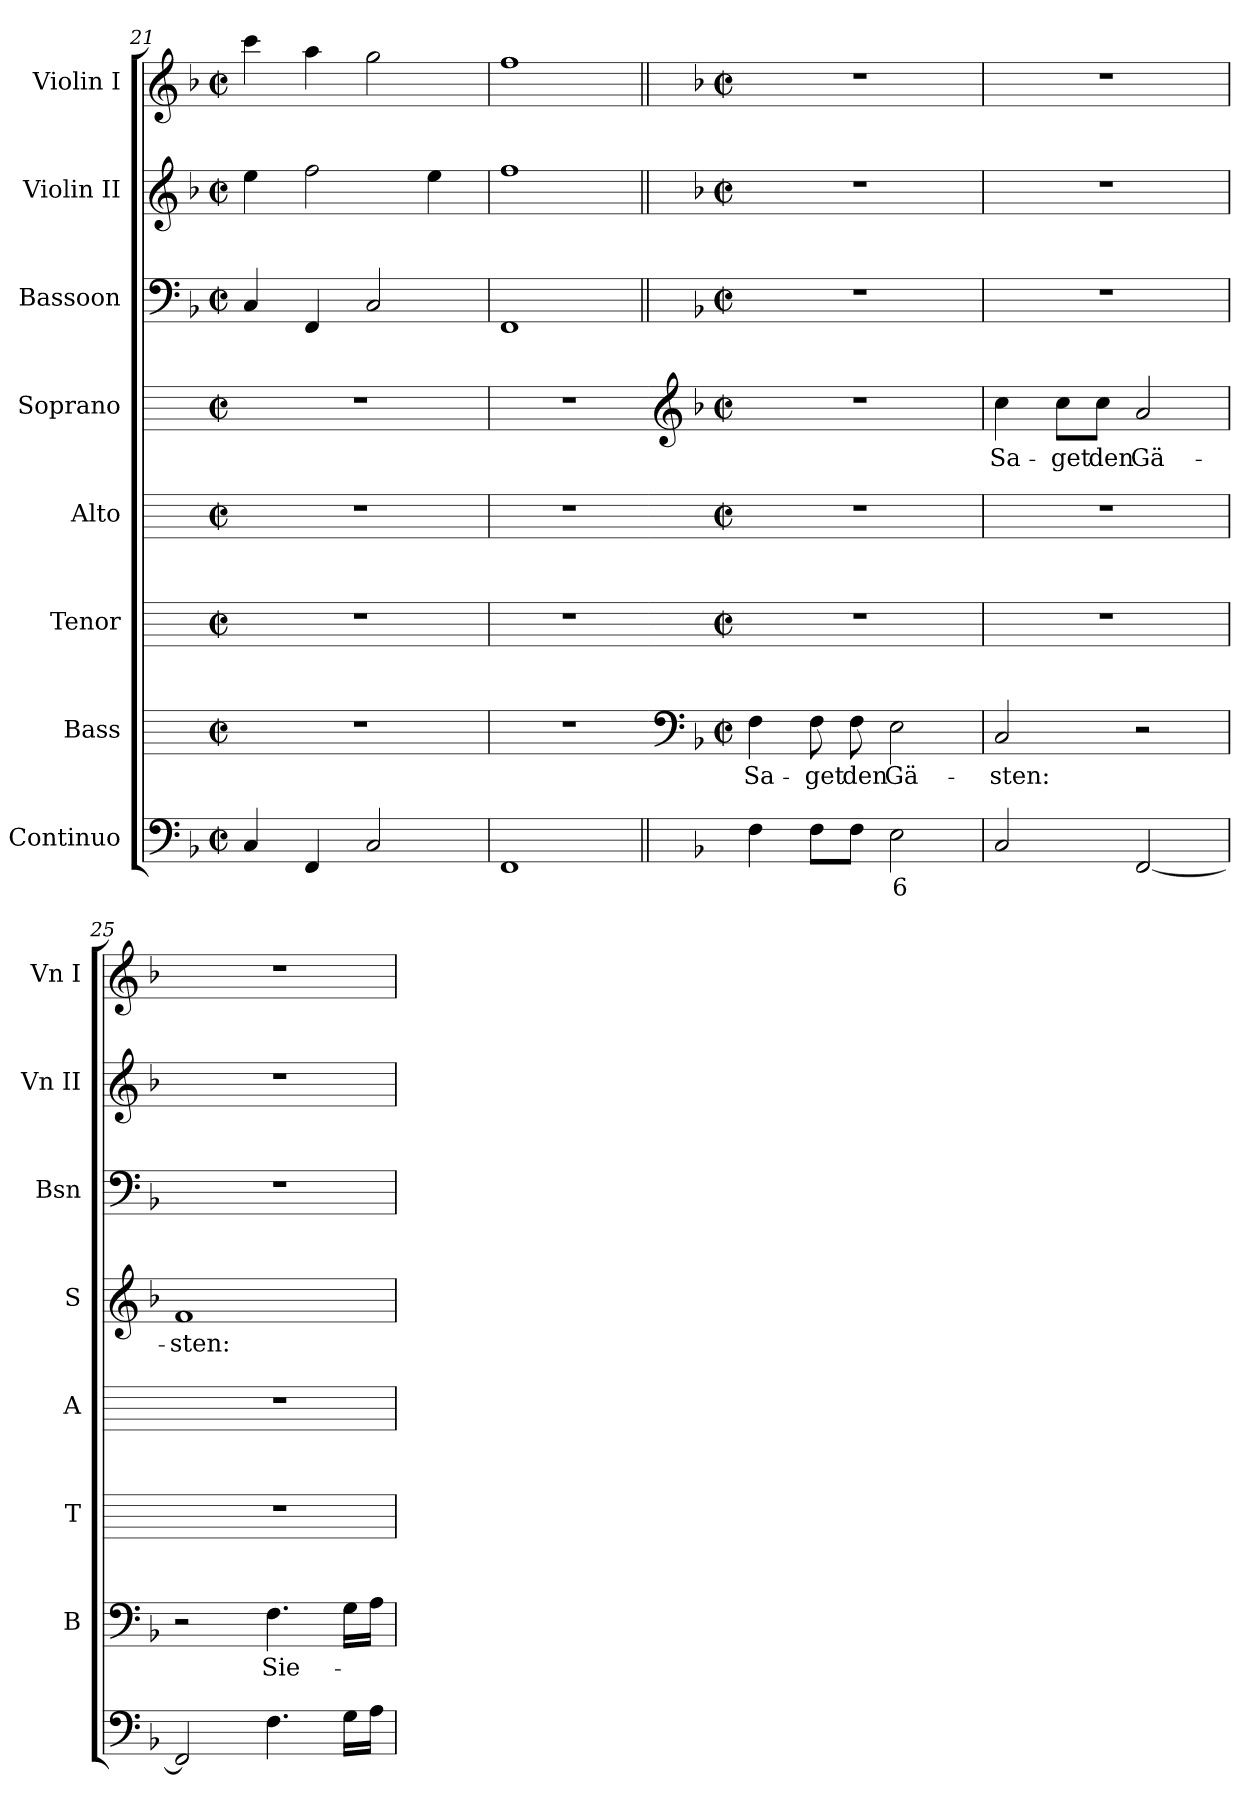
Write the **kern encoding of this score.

**kern	**text	**kern	**text	**kern	**kern	**kern	**text	**kern	**kern	**kern
*part8	*part8	*part7	*part7	*part6	*part5	*part4	*part4	*part3	*part2	*part1
*staff8	*staff8	*staff7	*staff7	*staff6	*staff5	*staff4	*staff4	*staff3	*staff2	*staff1
*I"Continuo	*	*I"Bass	*	*I"Tenor	*I"Alto	*I"Soprano	*	*I"Bassoon	*I"Violin II	*I"Violin I
*	*	*I'B	*	*I'T	*I'A	*I'S	*	*I'Bsn	*I'Vn II	*I'Vn I
*clefF4	*	*	*	*	*	*	*	*clefF4	*clefG2	*clefG2
*k[b-]	*	*	*	*	*	*	*	*k[b-]	*k[b-]	*k[b-]
*F:	*	*	*	*	*	*	*	*F:	*F:	*F:
*M2/2	*	*M2/2	*	*M2/2	*M2/2	*M2/2	*	*M2/2	*M2/2	*M2/2
*met(c|)	*	*met(c|)	*	*met(c|)	*met(c|)	*met(c|)	*	*met(c|)	*met(c|)	*met(c|)
=21	=21	=21	=21	=21	=21	=21	=21	=21	=21	=21
4C	.	1r	.	1r	1r	1r	.	4C	4ee	4ccc
4FF	.	.	.	.	.	.	.	4FF	2ff	4aa
2C	.	.	.	.	.	.	.	2C	.	2gg
.	.	.	.	.	.	.	.	.	4ee	.
=22	=22	=22	=22	=22	=22	=22	=22	=22	=22	=22
1FF	.	1r	.	1r	1r	1r	.	1FF	1ff	1ff
!!LO:LB:g=z
=23||	=23||	=23	=23||	=23	=23	=23	=23||	=23||	=23||	=23||
*	*	*clefF4	*	*	*	*clefG2	*	*	*	*
*	*	*k[b-]	*	*	*	*k[b-]	*	*	*	*
*	*	*F:	*	*	*	*F:	*	*	*	*
*	*	*M2/2	*	*M2/2	*M2/2	*M2/2	*	*M2/2	*M2/2	*M2/2
*	*	*met(c|)	*	*met(c|)	*met(c|)	*met(c|)	*	*met(c|)	*met(c|)	*met(c|)
!	!	!	!LO:LY:b	!	!	!	!	!	!	!
4F	.	4F	Sa-	1r	1r	1r	.	1r	1r	1r
!	!	!	!LO:LY:b	!	!	!	!	!	!	!
8FL	.	8F	-get	.	.	.	.	.	.	.
!	!	!	!LO:LY:b	!	!	!	!	!	!	!
8FJ	.	8F	den	.	.	.	.	.	.	.
!	!LO:LY:b	!	!LO:LY:b	!	!	!	!	!	!	!
2E	6	2E	Gä-	.	.	.	.	.	.	.
=24	=24	=24	=24	=24	=24	=24	=24	=24	=24	=24
!	!	!	!LO:LY:b	!	!	!	!LO:LY:b	!	!	!
2C	.	2C	-sten:	1r	1r	4cc	Sa-	1r	1r	1r
!	!	!	!	!	!	!	!LO:LY:b	!	!	!
.	.	.	.	.	.	8cc\L	-get	.	.	.
!	!	!	!	!	!	!	!LO:LY:b	!	!	!
.	.	.	.	.	.	8cc\J	den	.	.	.
!	!	!	!	!	!	!	!LO:LY:b	!	!	!
[2FF	.	2r	.	.	.	2a	Gä-	.	.	.
=25	=25	=25	=25	=25	=25	=25	=25	=25	=25	=25
!	!	!	!	!	!	!	!LO:LY:b	!	!	!
2FF]	.	2r	.	1r	1r	1f	-sten:	1r	1r	1r
!	!	!	!LO:LY:b	!	!	!	!	!	!	!
4.F	.	4.F	Sie-	.	.	.	.	.	.	.
16GLL	.	16GLL	.	.	.	.	.	.	.	.
16AJJ	.	16AJJ	.	.	.	.	.	.	.	.
=	=	=	=	=	=	=	=	=	=	=
*-	*-	*-	*-	*-	*-	*-	*-	*-	*-	*-
